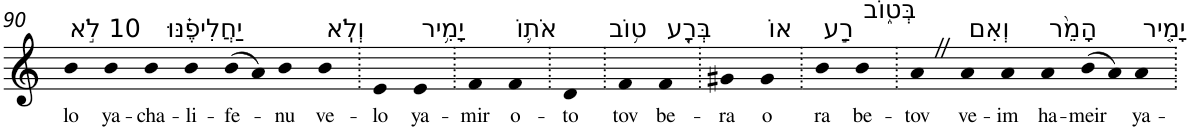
**kern	**text
*part1	*part1
*staff1	*staff1
*I"Piano	*
*I'Pno	*
!!LO:PB:g=z
*clefG2	*
*k[]	*
=90	=90
!LO:TX:a:t=10 לֹ֣א	!
!	!LO:LY:b
4b	lo
!LO:TX:a:t=יַחֲלִיפֶ֗נּוּ	!
!	!LO:LY:b
4b	ya-
!	!LO:LY:b
4b	-cha-
!	!LO:LY:b
4b	-li-
!	!LO:LY:b
(>8b	-fe-
8a)	.
!	!LO:LY:b
4b	-nu
!LO:TX:a:t=וְלֹֽא	!
!	!LO:LY:b
4b	ve-
=91.	=91.
!	!LO:LY:b
4e	-lo
!LO:TX:a:t=יָמִ֥יר	!
!	!LO:LY:b
4e	ya-
=92.	=92.
!	!LO:LY:b
4f	-mir
!LO:TX:a:t=אֹת֛וֹ	!
!	!LO:LY:b
4f	o-
=93.	=93.
!	!LO:LY:b
4d	-to
=94.	=94.
!LO:TX:a:t=ט֥וֹב	!
!	!LO:LY:b
4f	tov
!LO:TX:a:t=בְּרָ֖ע	!
!	!LO:LY:b
4f	be-
=95.	=95.
!	!LO:LY:b
4g#X	-ra
!LO:TX:a:t=אוֹ	!
!	!LO:LY:b
4g#	o
=96.	=96.
!LO:TX:a:t=רַ֣ע	!
!	!LO:LY:b
4b	ra
!LO:TX:a:t=בְּט֑וֹב	!
!	!LO:LY:b
4b	be-
=97.	=97.
!	!LO:LY:b
4aZ	-tov
!LO:TX:a:t=וְאִם	!
!	!LO:LY:b
4a	ve-
!	!LO:LY:b
4a	-im
!LO:TX:a:t=הָמֵ֨ר	!
!	!LO:LY:b
4a	ha-
!	!LO:LY:b
(>8b	-meir
8a)	.
!LO:TX:a:t=יָמִ֤יר	!
!	!LO:LY:b
4a	ya-
=.	=.
*-	*-
